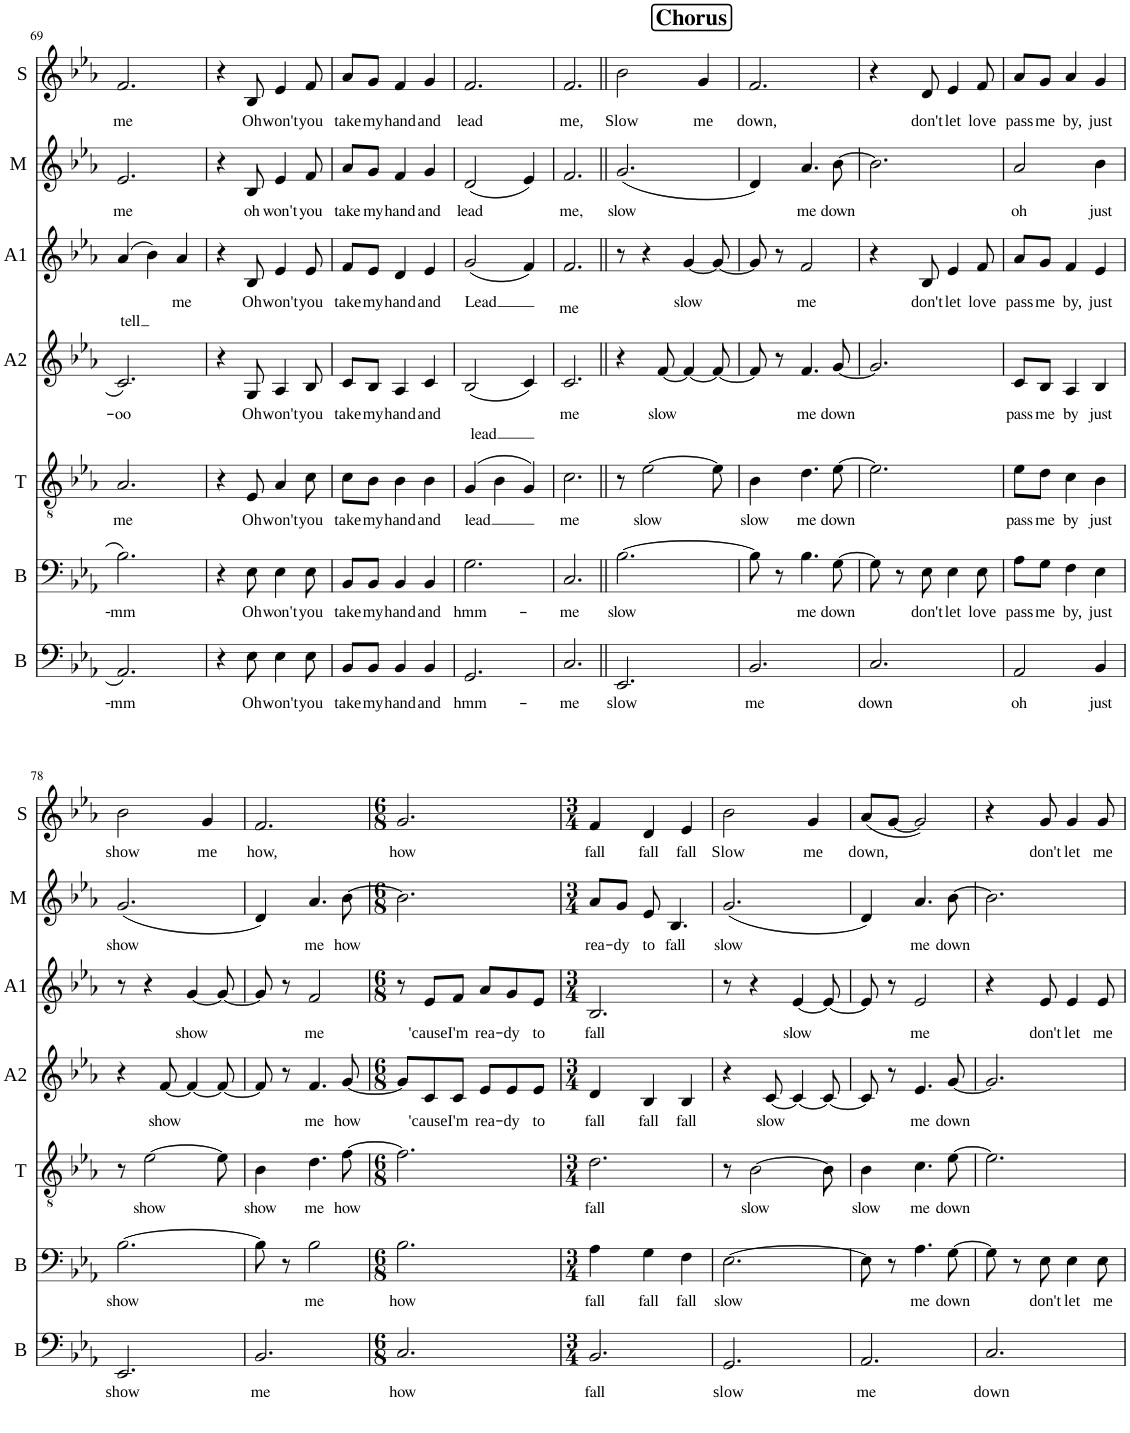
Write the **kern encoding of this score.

**kern	**text	**kern	**text	**kern	**text	**kern	**text	**kern	**text	**kern	**text	**kern	**text
*part7	*part7	*part6	*part6	*part5	*part5	*part4	*part4	*part3	*part3	*part2	*part2	*part1	*part1
*staff7	*staff7	*staff6	*staff6	*staff5	*staff5	*staff4	*staff4	*staff3	*staff3	*staff2	*staff2	*staff1	*staff1
*I"Bass	*	*I"Baritone	*	*I"Tenor	*	*I"Alto 2	*	*I"Alto 1	*	*I"Mezzo	*	*I"Soprano	*
*I'B	*	*I'B	*	*I'T	*	*I'A2	*	*I'A1	*	*I'M	*	*I'S	*
!!LO:PB:g=z
*clefF4	*	*clefF4	*	*clefGv2	*	*clefG2	*	*clefG2	*	*clefG2	*	*clefG2	*
*k[b-e-a-]	*	*k[b-e-a-]	*	*k[b-e-a-]	*	*k[b-e-a-]	*	*k[b-e-a-]	*	*k[b-e-a-]	*	*k[b-e-a-]	*
*M3/4	*	*M3/4	*	*M3/4	*	*M3/4	*	*M3/4	*	*M3/4	*	*M3/4	*
=69	=69	=69	=69	=69	=69	=69	=69	=69	=69	=69	=69	=69	=69
!	!LO:LY:b	!	!LO:LY:b	!	!LO:LY:b	!	!LO:LY:b	!	!LO:LY:b	!	!LO:LY:b	!	!LO:LY:b
2.AA-/	-mm	2.B-\	-mm	2.A-/	me	2.c/	-oo	(4a-/	tell	2.e-/	me	2.f/	me
.	.	.	.	.	.	.	.	4b-\)	.	.	.	.	.
!	!	!	!	!	!	!	!	!	!LO:LY:b	!	!	!	!
.	.	.	.	.	.	.	.	4a-/	me	.	.	.	.
=70	=70	=70	=70	=70	=70	=70	=70	=70	=70	=70	=70	=70	=70
4r	.	4r	.	4r	.	4r	.	4r	.	4r	.	4r	.
!	!LO:LY:b	!	!LO:LY:b	!	!LO:LY:b	!	!LO:LY:b	!	!LO:LY:b	!	!LO:LY:b	!	!LO:LY:b
8E-\	Oh	8E-\	Oh	8E-/	Oh	8G/	Oh	8B-/	Oh	8B-/	oh	8B-/	Oh
!	!LO:LY:b	!	!LO:LY:b	!	!LO:LY:b	!	!LO:LY:b	!	!LO:LY:b	!	!LO:LY:b	!	!LO:LY:b
4E-\	won't	4E-\	won't	4A-/	won't	4A-/	won't	4e-/	won't	4e-/	won't	4e-/	won't
!	!LO:LY:b	!	!LO:LY:b	!	!LO:LY:b	!	!LO:LY:b	!	!LO:LY:b	!	!LO:LY:b	!	!LO:LY:b
8E-\	you	8E-\	you	8c\	you	8B-/	you	8e-/	you	8f/	you	8f/	you
=71	=71	=71	=71	=71	=71	=71	=71	=71	=71	=71	=71	=71	=71
!	!LO:LY:b	!	!LO:LY:b	!	!LO:LY:b	!	!LO:LY:b	!	!LO:LY:b	!	!LO:LY:b	!	!LO:LY:b
8BB-/L	take	8BB-/L	take	8c\L	take	8c/L	take	8f/L	take	8a-/L	take	8a-/L	take
!	!LO:LY:b	!	!LO:LY:b	!	!LO:LY:b	!	!LO:LY:b	!	!LO:LY:b	!	!LO:LY:b	!	!LO:LY:b
8BB-/J	my	8BB-/J	my	8B-\J	my	8B-/J	my	8e-/J	my	8g/J	my	8g/J	my
!	!LO:LY:b	!	!LO:LY:b	!	!LO:LY:b	!	!LO:LY:b	!	!LO:LY:b	!	!LO:LY:b	!	!LO:LY:b
4BB-/	hand	4BB-/	hand	4B-\	hand	4A-/	hand	4d/	hand	4f/	hand	4f/	hand
!	!LO:LY:b	!	!LO:LY:b	!	!LO:LY:b	!	!LO:LY:b	!	!LO:LY:b	!	!LO:LY:b	!	!LO:LY:b
4BB-/	and	4BB-/	and	4B-\	and	4c/	and	4e-/	and	4g/	and	4g/	and
=72	=72	=72	=72	=72	=72	=72	=72	=72	=72	=72	=72	=72	=72
!	!LO:LY:b	!	!LO:LY:b	!	!LO:LY:b	!	!LO:LY:b	!	!LO:LY:b	!	!LO:LY:b	!	!LO:LY:b
2.GG/	hmm-	2.G\	hmm-	(4G/	-lead	(2B-/	lead	(2g/	Lead	(2d/	lead	2.f/	lead
.	.	.	.	4B-\	.	.	.	.	.	.	.	.	.
.	.	.	.	4G/)	.	4c/)	.	4f/)	.	4e-/)	.	.	.
=73	=73	=73	=73	=73	=73	=73	=73	=73	=73	=73	=73	=73	=73
!	!LO:LY:b	!	!LO:LY:b	!	!LO:LY:b	!	!LO:LY:b	!	!LO:LY:b	!	!LO:LY:b	!	!LO:LY:b
2.C/	me	2.C/	me	2.c\	me	2.c/	me	2.f/	me	2.f/	me,	2.f/	me,
!!LO:REH:place=s1:a:B:cj:fs=14:t=Chorus
=74||	=74||	=74||	=74||	=74||	=74||	=74||	=74||	=74||	=74||	=74||	=74||	=74||	=74||
!	!LO:LY:b	!	!LO:LY:b	!	!	!	!	!	!	!	!LO:LY:b	!	!LO:LY:b
2.EE-/	slow	[2.B-\	slow	8r	.	4r	.	8r	.	(2.g/	slow	2b-\	Slow
!	!	!	!	!	!LO:LY:b	!	!	!	!	!	!	!	!
.	.	.	.	[2e-\	slow	.	.	4r	.	.	.	.	.
!	!	!	!	!	!	!	!LO:LY:b	!	!	!	!	!	!
.	.	.	.	.	.	[8f/	slow	.	.	.	.	.	.
!	!	!	!	!	!	!	!	!	!LO:LY:b	!	!	!	!
.	.	.	.	.	.	4f/_	.	[4g/	slow	.	.	.	.
!	!	!	!	!	!	!	!	!	!	!	!	!	!LO:LY:b
.	.	.	.	.	.	.	.	.	.	.	.	4g/	me
.	.	.	.	8e-\]	.	8f/_	.	8g/_	.	.	.	.	.
=75	=75	=75	=75	=75	=75	=75	=75	=75	=75	=75	=75	=75	=75
!	!LO:LY:b	!	!	!	!LO:LY:b	!	!	!	!	!	!	!	!LO:LY:b
2.BB-/	me	8B-\]	.	4B-\	slow	8f/]	.	8g/]	.	4d/)	.	2.f/	down,
.	.	8r	.	.	.	8r	.	8r	.	.	.	.	.
!	!	!	!LO:LY:b	!	!LO:LY:b	!	!LO:LY:b	!	!LO:LY:b	!	!LO:LY:b	!	!
.	.	4.B-\	me	4.d\	me	4.f/	me	2f/	me	4.a-/	me	.	.
!	!	!	!LO:LY:b	!	!LO:LY:b	!	!LO:LY:b	!	!	!	!LO:LY:b	!	!
.	.	[8G\	down	[8e-\	down	[8g/	down	.	.	[8b-\	down	.	.
=76	=76	=76	=76	=76	=76	=76	=76	=76	=76	=76	=76	=76	=76
!	!LO:LY:b	!	!	!	!	!	!	!	!	!	!	!	!
2.C/	down	8G\]	.	2.e-\]	.	2.g/]	.	4r	.	2.b-\]	.	4r	.
.	.	8r	.	.	.	.	.	.	.	.	.	.	.
!	!	!	!LO:LY:b	!	!	!	!	!	!LO:LY:b	!	!	!	!LO:LY:b
.	.	8E-\	don't	.	.	.	.	8B-/	don't	.	.	8d/	don't
!	!	!	!LO:LY:b	!	!	!	!	!	!LO:LY:b	!	!	!	!LO:LY:b
.	.	4E-\	let	.	.	.	.	4e-/	let	.	.	4e-/	let
!	!	!	!LO:LY:b	!	!	!	!	!	!LO:LY:b	!	!	!	!LO:LY:b
.	.	8E-\	love	.	.	.	.	8f/	love	.	.	8f/	love
=77	=77	=77	=77	=77	=77	=77	=77	=77	=77	=77	=77	=77	=77
!	!LO:LY:b	!	!LO:LY:b	!	!LO:LY:b	!	!LO:LY:b	!	!LO:LY:b	!	!LO:LY:b	!	!LO:LY:b
2AA-/	oh	8A-\L	pass	8e-\L	pass	8c/L	pass	8a-/L	pass	2a-/	oh	8a-/L	pass
!	!	!	!LO:LY:b	!	!LO:LY:b	!	!LO:LY:b	!	!LO:LY:b	!	!	!	!LO:LY:b
.	.	8G\J	me	8d\J	me	8B-/J	me	8g/J	me	.	.	8g/J	me
!	!	!	!LO:LY:b	!	!LO:LY:b	!	!LO:LY:b	!	!LO:LY:b	!	!	!	!LO:LY:b
.	.	4F\	by,	4c\	by	4A-/	by	4f/	by,	.	.	4a-/	by,
!	!LO:LY:b	!	!LO:LY:b	!	!LO:LY:b	!	!LO:LY:b	!	!LO:LY:b	!	!LO:LY:b	!	!LO:LY:b
4BB-/	just	4E-\	just	4B-\	just	4B-/	just	4e-/	just	4b-\	just	4g/	just
!!LO:LB:g=z
=78	=78	=78	=78	=78	=78	=78	=78	=78	=78	=78	=78	=78	=78
!	!LO:LY:b	!	!LO:LY:b	!	!	!	!	!	!	!	!LO:LY:b	!	!LO:LY:b
2.EE-/	show	[2.B-\	show	8r	.	4r	.	8r	.	(2.g/	show	2b-\	show
!	!	!	!	!	!LO:LY:b	!	!	!	!	!	!	!	!
.	.	.	.	[2e-\	show	.	.	4r	.	.	.	.	.
!	!	!	!	!	!	!	!LO:LY:b	!	!	!	!	!	!
.	.	.	.	.	.	[8f/	show	.	.	.	.	.	.
!	!	!	!	!	!	!	!	!	!LO:LY:b	!	!	!	!
.	.	.	.	.	.	4f/_	.	[4g/	show	.	.	.	.
!	!	!	!	!	!	!	!	!	!	!	!	!	!LO:LY:b
.	.	.	.	.	.	.	.	.	.	.	.	4g/	me
.	.	.	.	8e-\]	.	8f/_	.	8g/_	.	.	.	.	.
=79	=79	=79	=79	=79	=79	=79	=79	=79	=79	=79	=79	=79	=79
!	!LO:LY:b	!	!	!	!LO:LY:b	!	!	!	!	!	!	!	!LO:LY:b
2.BB-/	me	8B-\]	.	4B-\	show	8f/]	.	8g/]	.	4d/)	.	2.f/	how,
.	.	8r	.	.	.	8r	.	8r	.	.	.	.	.
!	!	!	!LO:LY:b	!	!LO:LY:b	!	!LO:LY:b	!	!LO:LY:b	!	!LO:LY:b	!	!
.	.	2B-\	me	4.d\	me	4.f/	me	2f/	me	4.a-/	me	.	.
!	!	!	!	!	!LO:LY:b	!	!LO:LY:b	!	!	!	!LO:LY:b	!	!
.	.	.	.	[8f\	how	[8g/	how	.	.	[8b-\	how	.	.
=80	=80	=80	=80	=80	=80	=80	=80	=80	=80	=80	=80	=80	=80
*M6/8	*	*M6/8	*	*M6/8	*	*M6/8	*	*M6/8	*	*M6/8	*	*M6/8	*
!	!LO:LY:b	!	!LO:LY:b	!	!	!	!	!	!	!	!	!	!LO:LY:b
2.C/	how	2.B-\	how	2.f\]	.	8g/L]	.	8r	.	2.b-\]	.	2.g/	how
!	!	!	!	!	!	!	!LO:LY:b	!	!LO:LY:b	!	!	!	!
.	.	.	.	.	.	8c/	'cause	8e-/L	'cause	.	.	.	.
!	!	!	!	!	!	!	!LO:LY:b	!	!LO:LY:b	!	!	!	!
.	.	.	.	.	.	8c/J	I'm	8f/J	I'm	.	.	.	.
!	!	!	!	!	!	!	!LO:LY:b	!	!LO:LY:b	!	!	!	!
.	.	.	.	.	.	8e-/L	rea-	8a-/L	rea-	.	.	.	.
!	!	!	!	!	!	!	!LO:LY:b	!	!LO:LY:b	!	!	!	!
.	.	.	.	.	.	8e-/	-dy	8g/	-dy	.	.	.	.
!	!	!	!	!	!	!	!LO:LY:b	!	!LO:LY:b	!	!	!	!
.	.	.	.	.	.	8e-/J	to	8e-/J	to	.	.	.	.
=81	=81	=81	=81	=81	=81	=81	=81	=81	=81	=81	=81	=81	=81
*M3/4	*	*M3/4	*	*M3/4	*	*M3/4	*	*M3/4	*	*M3/4	*	*M3/4	*
!	!LO:LY:b	!	!LO:LY:b	!	!LO:LY:b	!	!LO:LY:b	!	!LO:LY:b	!	!LO:LY:b	!	!LO:LY:b
2.BB-/	fall	4A-\	fall	2.d\	fall	4d/	fall	2.B-/	fall	8a-/L	rea-	4f/	fall
!	!	!	!	!	!	!	!	!	!	!	!LO:LY:b	!	!
.	.	.	.	.	.	.	.	.	.	8g/J	-dy	.	.
!	!	!	!LO:LY:b	!	!	!	!LO:LY:b	!	!	!	!LO:LY:b	!	!LO:LY:b
.	.	4G\	fall	.	.	4B-/	fall	.	.	8e-/	to	4d/	fall
!	!	!	!	!	!	!	!	!	!	!	!LO:LY:b	!	!
.	.	.	.	.	.	.	.	.	.	4.B-/	fall	.	.
!	!	!	!LO:LY:b	!	!	!	!LO:LY:b	!	!	!	!	!	!LO:LY:b
.	.	4F\	fall	.	.	4B-/	fall	.	.	.	.	4e-/	fall
=82	=82	=82	=82	=82	=82	=82	=82	=82	=82	=82	=82	=82	=82
!	!LO:LY:b	!	!LO:LY:b	!	!	!	!	!	!	!	!LO:LY:b	!	!LO:LY:b
2.GG/	slow	[2.E-\	slow	8r	.	4r	.	8r	.	(2.g/	slow	2b-\	Slow
!	!	!	!	!	!LO:LY:b	!	!	!	!	!	!	!	!
.	.	.	.	[2B-\	slow	.	.	4r	.	.	.	.	.
!	!	!	!	!	!	!	!LO:LY:b	!	!	!	!	!	!
.	.	.	.	.	.	[8c/	slow	.	.	.	.	.	.
!	!	!	!	!	!	!	!	!	!LO:LY:b	!	!	!	!
.	.	.	.	.	.	4c/_	.	[4e-/	slow	.	.	.	.
!	!	!	!	!	!	!	!	!	!	!	!	!	!LO:LY:b
.	.	.	.	.	.	.	.	.	.	.	.	4g/	me
.	.	.	.	8B-\]	.	8c/_	.	8e-/_	.	.	.	.	.
=83	=83	=83	=83	=83	=83	=83	=83	=83	=83	=83	=83	=83	=83
!	!LO:LY:b	!	!	!	!LO:LY:b	!	!	!	!	!	!	!	!LO:LY:b
2.AA-/	me	8E-\]	.	4B-\	slow	8c/]	.	8e-/]	.	4d/)	.	(8a-/L	down,
.	.	8r	.	.	.	8r	.	8r	.	.	.	[8g/J	.
!	!	!	!LO:LY:b	!	!LO:LY:b	!	!LO:LY:b	!	!LO:LY:b	!	!LO:LY:b	!	!
.	.	4.A-\	me	4.c\	me	4.e-/	me	2e-/	me	4.a-/	me	2g/])	.
!	!	!	!LO:LY:b	!	!LO:LY:b	!	!LO:LY:b	!	!	!	!LO:LY:b	!	!
.	.	[8G\	down	[8e-\	down	[8g/	down	.	.	[8b-\	down	.	.
=84	=84	=84	=84	=84	=84	=84	=84	=84	=84	=84	=84	=84	=84
!	!LO:LY:b	!	!	!	!	!	!	!	!	!	!	!	!
2.C/	down	8G\]	.	2.e-\]	.	2.g/]	.	4r	.	2.b-\]	.	4r	.
.	.	8r	.	.	.	.	.	.	.	.	.	.	.
!	!	!	!LO:LY:b	!	!	!	!	!	!LO:LY:b	!	!	!	!LO:LY:b
.	.	8E-\	don't	.	.	.	.	8e-/	don't	.	.	8g/	don't
!	!	!	!LO:LY:b	!	!	!	!	!	!LO:LY:b	!	!	!	!LO:LY:b
.	.	4E-\	let	.	.	.	.	4e-/	let	.	.	4g/	let
!	!	!	!LO:LY:b	!	!	!	!	!	!LO:LY:b	!	!	!	!LO:LY:b
.	.	8E-\	me	.	.	.	.	8e-/	me	.	.	8g/	me
=	=	=	=	=	=	=	=	=	=	=	=	=	=
*-	*-	*-	*-	*-	*-	*-	*-	*-	*-	*-	*-	*-	*-
